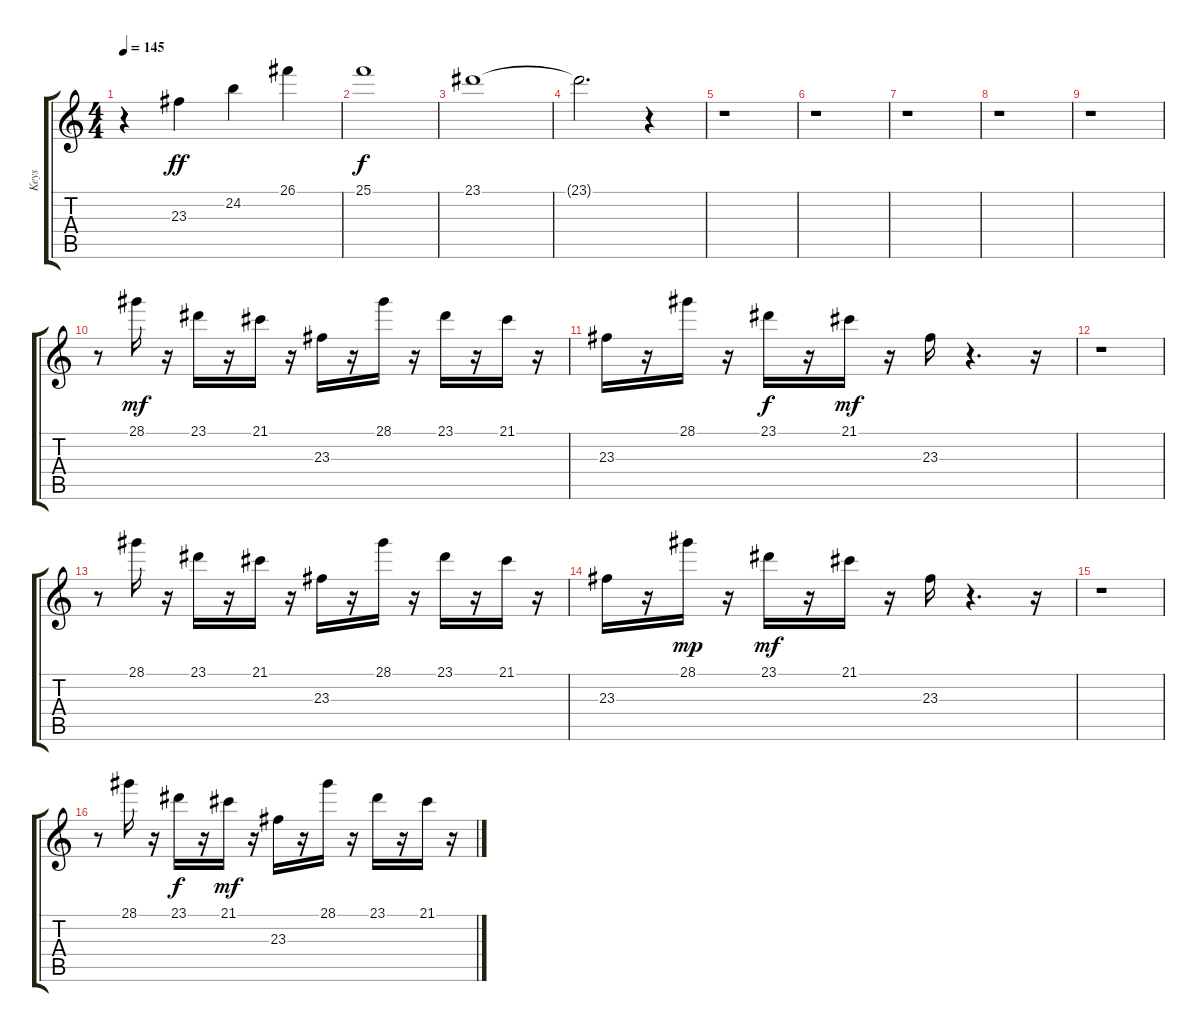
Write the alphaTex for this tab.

\track ("Keys" "Keys") {instrument drawbarorgan}
\staff {score tabs}
\tuning (E4 B3 G3 D3 A2 E2) {hide}
\ts (4 4)
\tempo 145
\clef g2
\ks c
r.4{dy f} 23.3.4{dy ff} 24.2.4 26.1.4 |
25.1.1{dy f} |
23.1.1 |
23.1{t}.2{d} r.4 |
r.1 |
r.1 |
r.1 |
r.1 |
r.1 |
r.8 28.1.16{dy mf balance 1 instrument lead3calliope} r.16 23.1.16 r.16 21.1.16 r.16 23.3.16 r.16 28.1.16 r.16 23.1.16 r.16 21.1.16 r.16 |
23.3.16 r.16 28.1.16 r.16 23.1.16{dy f} r.16 21.1.16{dy mf} r.16 23.3.16 r.4{d} r.16 |
r.1 |
r.8 28.1.16 r.16 23.1.16 r.16 21.1.16 r.16 23.3.16 r.16 28.1.16 r.16 23.1.16 r.16 21.1.16 r.16 |
23.3.16 r.16 28.1.16{dy mp} r.16 23.1.16{dy mf} r.16 21.1.16 r.16 23.3.16 r.4{d} r.16 |
r.1 |
r.8 28.1.16 r.16 23.1.16{dy f} r.16 21.1.16{dy mf} r.16 23.3.16 r.16 28.1.16 r.16 23.1.16 r.16 21.1.16 r.16
